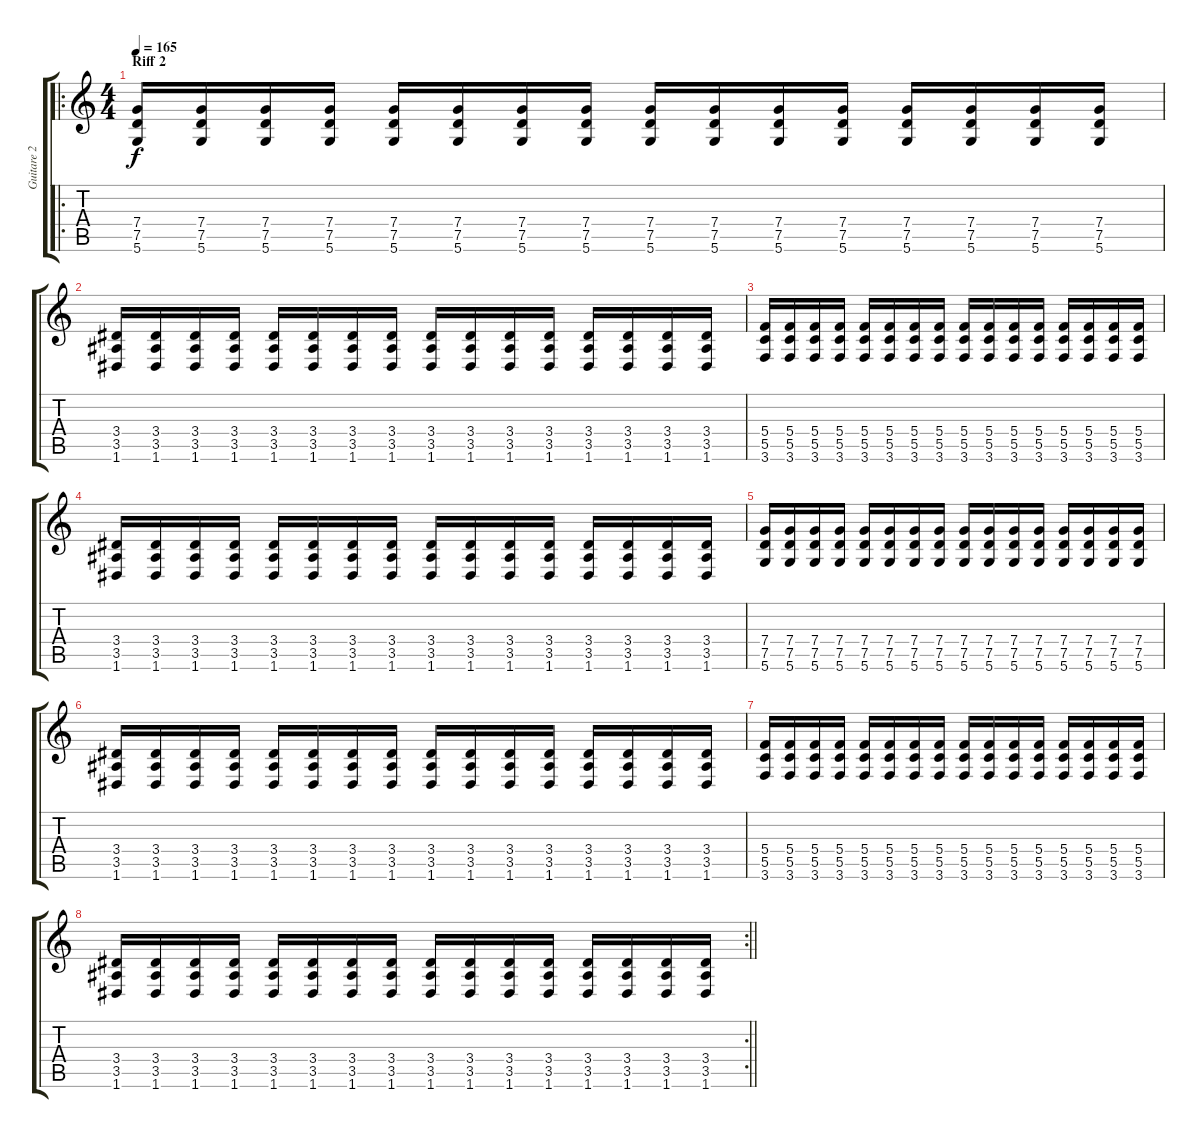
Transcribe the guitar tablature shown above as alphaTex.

\track ("Guitare 2" "Guitare 2") {instrument distortionguitar}
\staff {score tabs}
\tuning (D4 A3 F3 C3 G2 D2) {hide}
\ro
\ts (4 4)
\section ("" "Riff 2")
\tempo 165
\clef g2
\ks c
(7.4 7.5 5.6).16{dy f} (7.4 7.5 5.6).16 (7.4 7.5 5.6).16 (7.4 7.5 5.6).16 (7.4 7.5 5.6).16 (7.4 7.5 5.6).16 (7.4 7.5 5.6).16 (7.4 7.5 5.6).16 (7.4 7.5 5.6).16 (7.4 7.5 5.6).16 (7.4 7.5 5.6).16 (7.4 7.5 5.6).16 (7.4 7.5 5.6).16 (7.4 7.5 5.6).16 (7.4 7.5 5.6).16 (7.4 7.5 5.6).16 |
(3.4 3.5 1.6).16 (3.4 3.5 1.6).16 (3.4 3.5 1.6).16 (3.4 3.5 1.6).16 (3.4 3.5 1.6).16 (3.4 3.5 1.6).16 (3.4 3.5 1.6).16 (3.4 3.5 1.6).16 (3.4 3.5 1.6).16 (3.4 3.5 1.6).16 (3.4 3.5 1.6).16 (3.4 3.5 1.6).16 (3.4 3.5 1.6).16 (3.4 3.5 1.6).16 (3.4 3.5 1.6).16 (3.4 3.5 1.6).16 |
(5.4 5.5 3.6).16 (5.4 5.5 3.6).16 (5.4 5.5 3.6).16 (5.4 5.5 3.6).16 (5.4 5.5 3.6).16 (5.4 5.5 3.6).16 (5.4 5.5 3.6).16 (5.4 5.5 3.6).16 (5.4 5.5 3.6).16 (5.4 5.5 3.6).16 (5.4 5.5 3.6).16 (5.4 5.5 3.6).16 (5.4 5.5 3.6).16 (5.4 5.5 3.6).16 (5.4 5.5 3.6).16 (5.4 5.5 3.6).16 |
(3.4 3.5 1.6).16 (3.4 3.5 1.6).16 (3.4 3.5 1.6).16 (3.4 3.5 1.6).16 (3.4 3.5 1.6).16 (3.4 3.5 1.6).16 (3.4 3.5 1.6).16 (3.4 3.5 1.6).16 (3.4 3.5 1.6).16 (3.4 3.5 1.6).16 (3.4 3.5 1.6).16 (3.4 3.5 1.6).16 (3.4 3.5 1.6).16 (3.4 3.5 1.6).16 (3.4 3.5 1.6).16 (3.4 3.5 1.6).16 |
(7.4 7.5 5.6).16 (7.4 7.5 5.6).16 (7.4 7.5 5.6).16 (7.4 7.5 5.6).16 (7.4 7.5 5.6).16 (7.4 7.5 5.6).16 (7.4 7.5 5.6).16 (7.4 7.5 5.6).16 (7.4 7.5 5.6).16 (7.4 7.5 5.6).16 (7.4 7.5 5.6).16 (7.4 7.5 5.6).16 (7.4 7.5 5.6).16 (7.4 7.5 5.6).16 (7.4 7.5 5.6).16 (7.4 7.5 5.6).16 |
(3.4 3.5 1.6).16 (3.4 3.5 1.6).16 (3.4 3.5 1.6).16 (3.4 3.5 1.6).16 (3.4 3.5 1.6).16 (3.4 3.5 1.6).16 (3.4 3.5 1.6).16 (3.4 3.5 1.6).16 (3.4 3.5 1.6).16 (3.4 3.5 1.6).16 (3.4 3.5 1.6).16 (3.4 3.5 1.6).16 (3.4 3.5 1.6).16 (3.4 3.5 1.6).16 (3.4 3.5 1.6).16 (3.4 3.5 1.6).16 |
(5.4 5.5 3.6).16 (5.4 5.5 3.6).16 (5.4 5.5 3.6).16 (5.4 5.5 3.6).16 (5.4 5.5 3.6).16 (5.4 5.5 3.6).16 (5.4 5.5 3.6).16 (5.4 5.5 3.6).16 (5.4 5.5 3.6).16 (5.4 5.5 3.6).16 (5.4 5.5 3.6).16 (5.4 5.5 3.6).16 (5.4 5.5 3.6).16 (5.4 5.5 3.6).16 (5.4 5.5 3.6).16 (5.4 5.5 3.6).16 |
\rc 2
\barLineRight lightlight
(3.4 3.5 1.6).16 (3.4 3.5 1.6).16 (3.4 3.5 1.6).16 (3.4 3.5 1.6).16 (3.4 3.5 1.6).16 (3.4 3.5 1.6).16 (3.4 3.5 1.6).16 (3.4 3.5 1.6).16 (3.4 3.5 1.6).16 (3.4 3.5 1.6).16 (3.4 3.5 1.6).16 (3.4 3.5 1.6).16 (3.4 3.5 1.6).16 (3.4 3.5 1.6).16 (3.4 3.5 1.6).16 (3.4 3.5 1.6).16
